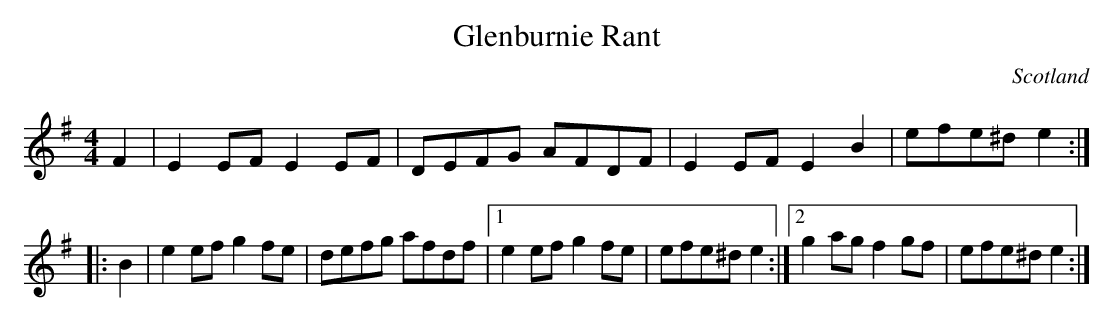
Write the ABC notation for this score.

X:1
T:Glenburnie Rant
O:Scotland
M:4/4
K:Em
F2 |\
E2EF E2EF | DEFG AFDF | E2EF E2B2 | efe^d e2 :|
|: B2 |\
e2ef g2fe | defg afdf \
|1 e2ef g2fe | efe^d e2 :|2 \
g2ag f2gf | efe^d e2 :|
